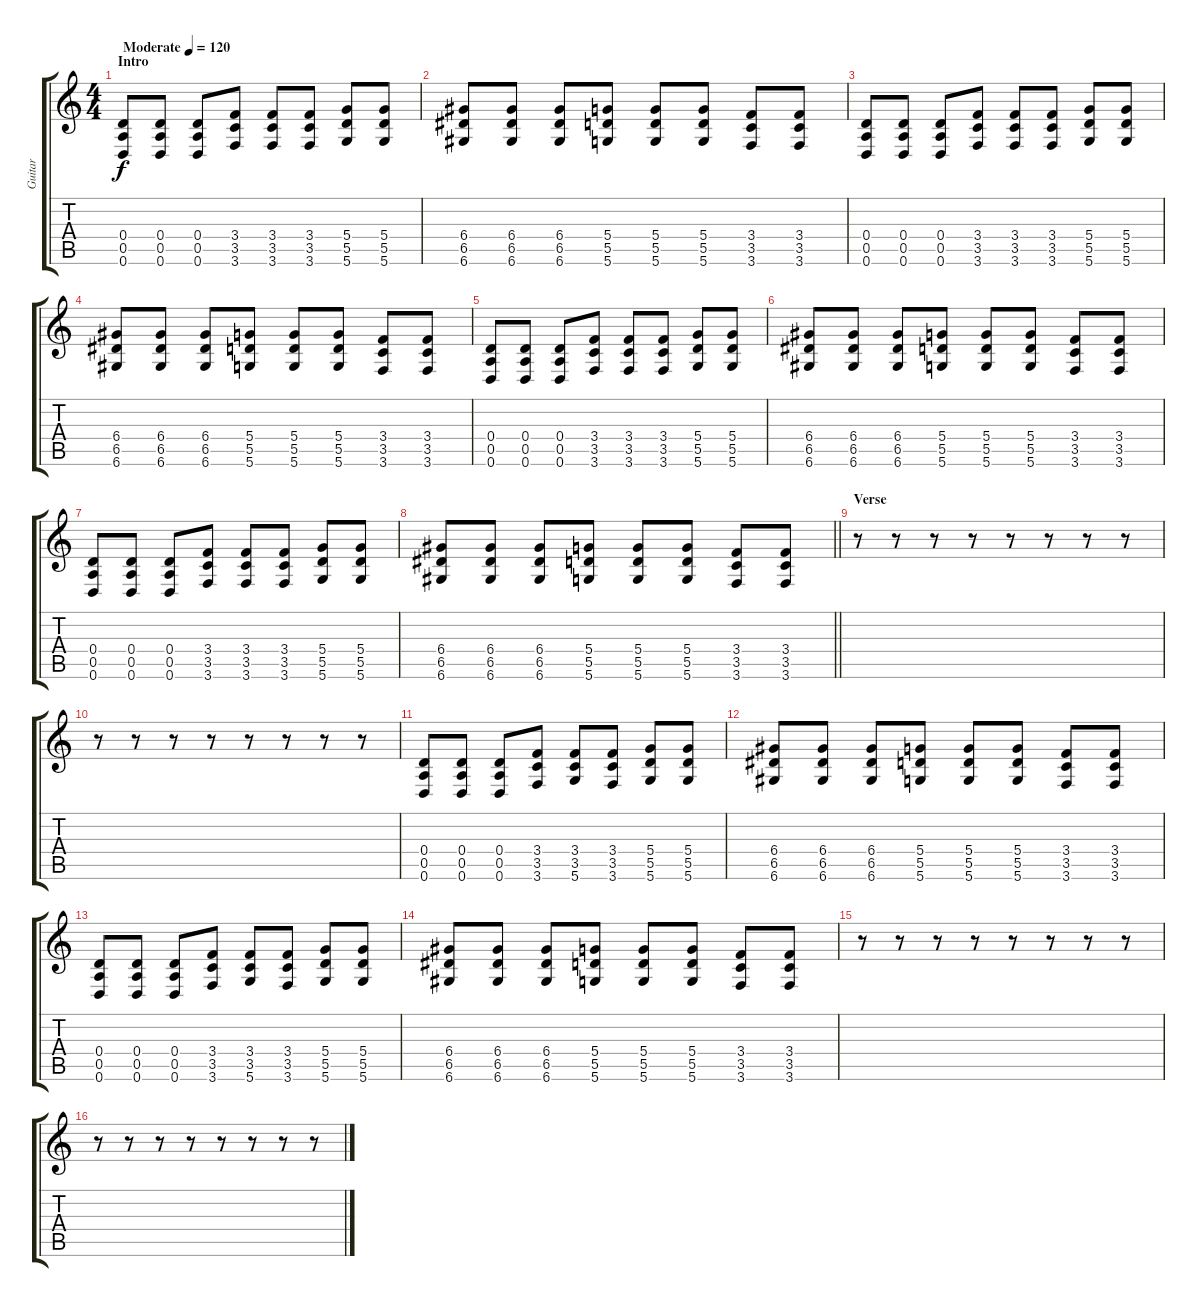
\track ("Guitar" "Guitar") {instrument distortionguitar}
\staff {score tabs}
\tuning (E4 B3 G3 D3 A2 D2) {hide}
\ts (4 4)
\section ("" "Intro")
\tempo (120 "Moderate")
\tempo 183
\tempo (120 "Moderate")
\clef g2
\ks c
(0.4 0.5 0.6).8{dy f instrument distortionguitar} (0.4 0.5 0.6).8 (0.4 0.5 0.6).8 (3.4 3.5 3.6).8 (3.4 3.5 3.6).8 (3.4 3.5 3.6).8 (5.4 5.5 5.6).8 (5.4 5.5 5.6).8 |
(6.4 6.5 6.6).8 (6.4 6.5 6.6).8 (6.4 6.5 6.6).8 (5.4 5.5 5.6).8 (5.4 5.5 5.6).8 (5.4 5.5 5.6).8 (3.4 3.5 3.6).8 (3.4 3.5 3.6).8 |
(0.4 0.5 0.6).8 (0.4 0.5 0.6).8 (0.4 0.5 0.6).8 (3.4 3.5 3.6).8 (3.4 3.5 3.6).8 (3.4 3.5 3.6).8 (5.4 5.5 5.6).8 (5.4 5.5 5.6).8 |
(6.4 6.5 6.6).8 (6.4 6.5 6.6).8 (6.4 6.5 6.6).8 (5.4 5.5 5.6).8 (5.4 5.5 5.6).8 (5.4 5.5 5.6).8 (3.4 3.5 3.6).8 (3.4 3.5 3.6).8 |
(0.4 0.5 0.6).8 (0.4 0.5 0.6).8 (0.4 0.5 0.6).8 (3.4 3.5 3.6).8 (3.4 3.5 3.6).8 (3.4 3.5 3.6).8 (5.4 5.5 5.6).8 (5.4 5.5 5.6).8 |
(6.4 6.5 6.6).8 (6.4 6.5 6.6).8 (6.4 6.5 6.6).8 (5.4 5.5 5.6).8 (5.4 5.5 5.6).8 (5.4 5.5 5.6).8 (3.4 3.5 3.6).8 (3.4 3.5 3.6).8 |
(0.4 0.5 0.6).8 (0.4 0.5 0.6).8 (0.4 0.5 0.6).8 (3.4 3.5 3.6).8 (3.4 3.5 3.6).8 (3.4 3.5 3.6).8 (5.4 5.5 5.6).8 (5.4 5.5 5.6).8 |
\barLineRight lightlight
(6.4 6.5 6.6).8 (6.4 6.5 6.6).8 (6.4 6.5 6.6).8 (5.4 5.5 5.6).8 (5.4 5.5 5.6).8 (5.4 5.5 5.6).8 (3.4 3.5 3.6).8 (3.4 3.5 3.6).8 |
\section ("" "Verse")
r.8 r.8 r.8 r.8 r.8 r.8 r.8 r.8 |
r.8 r.8 r.8 r.8 r.8 r.8 r.8 r.8 |
(0.4 0.5 0.6).8 (0.4 0.5 0.6).8 (0.4 0.5 0.6).8 (3.4 3.5 3.6).8 (3.4 3.5 5.6).8 (3.4 3.5 3.6).8 (5.4 5.5 5.6).8 (5.4 5.5 5.6).8 |
(6.4 6.5 6.6).8 (6.4 6.5 6.6).8 (6.4 6.5 6.6).8 (5.4 5.5 5.6).8 (5.4 5.5 5.6).8 (5.4 5.5 5.6).8 (3.4 3.5 3.6).8 (3.4 3.5 3.6).8 |
(0.4 0.5 0.6).8 (0.4 0.5 0.6).8 (0.4 0.5 0.6).8 (3.4 3.5 3.6).8 (3.4 3.5 5.6).8 (3.4 3.5 3.6).8 (5.4 5.5 5.6).8 (5.4 5.5 5.6).8 |
(6.4 6.5 6.6).8 (6.4 6.5 6.6).8 (6.4 6.5 6.6).8 (5.4 5.5 5.6).8 (5.4 5.5 5.6).8 (5.4 5.5 5.6).8 (3.4 3.5 3.6).8 (3.4 3.5 3.6).8 |
r.8 r.8 r.8 r.8 r.8 r.8 r.8 r.8 |
r.8 r.8 r.8 r.8 r.8 r.8 r.8 r.8
